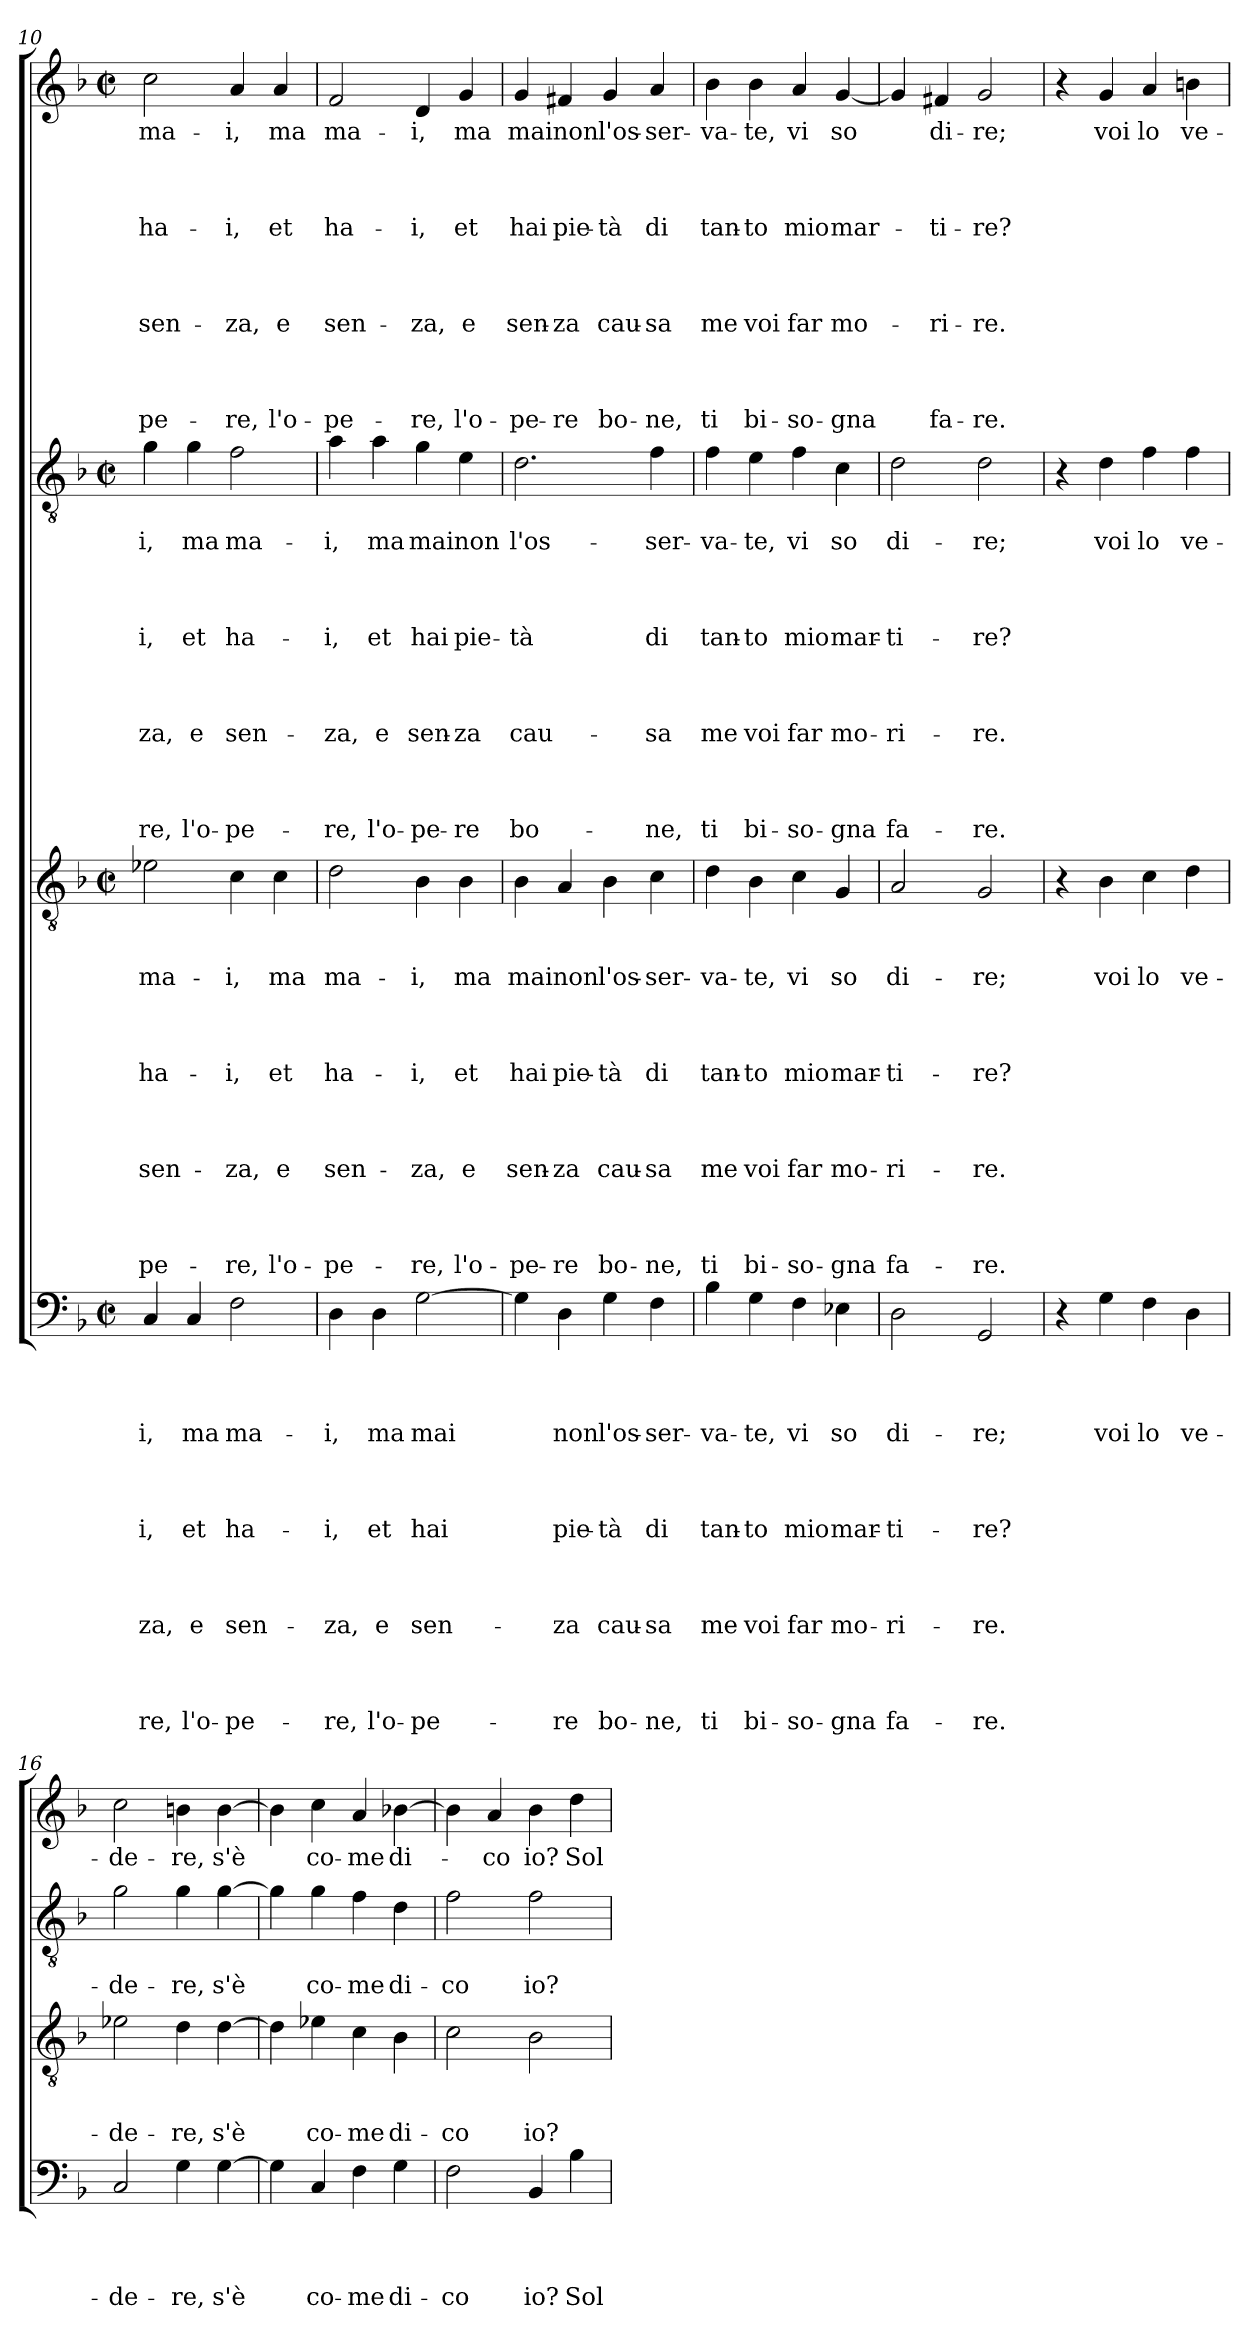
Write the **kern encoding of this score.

**kern	**text	**text	**text	**text	**text	**text	**text	**text	**text	**text	**text	**text	**text	**text	**text	**text	**kern	**text	**text	**text	**text	**text	**text	**text	**text	**text	**text	**text	**text	**text	**text	**text	**kern	**text	**text	**text	**text	**text	**text	**text	**text	**text	**text	**text	**text	**text	**text	**kern	**text	**text	**text	**text	**text	**text	**text	**text	**text	**text	**text	**text	**text
*part4	*part4	*part4	*part4	*part4	*part4	*part4	*part4	*part4	*part4	*part4	*part4	*part4	*part4	*part4	*part4	*part4	*part3	*part3	*part3	*part3	*part3	*part3	*part3	*part3	*part3	*part3	*part3	*part3	*part3	*part3	*part3	*part3	*part2	*part2	*part2	*part2	*part2	*part2	*part2	*part2	*part2	*part2	*part2	*part2	*part2	*part2	*part2	*part1	*part1	*part1	*part1	*part1	*part1	*part1	*part1	*part1	*part1	*part1	*part1	*part1	*part1
*staff4	*staff4	*staff4	*staff4	*staff4	*staff4	*staff4	*staff4	*staff4	*staff4	*staff4	*staff4	*staff4	*staff4	*staff4	*staff4	*staff4	*staff3	*staff3	*staff3	*staff3	*staff3	*staff3	*staff3	*staff3	*staff3	*staff3	*staff3	*staff3	*staff3	*staff3	*staff3	*staff3	*staff2	*staff2	*staff2	*staff2	*staff2	*staff2	*staff2	*staff2	*staff2	*staff2	*staff2	*staff2	*staff2	*staff2	*staff2	*staff1	*staff1	*staff1	*staff1	*staff1	*staff1	*staff1	*staff1	*staff1	*staff1	*staff1	*staff1	*staff1	*staff1
*clefF4	*	*	*	*	*	*	*	*	*	*	*	*	*	*	*	*	*clefGv2	*	*	*	*	*	*	*	*	*	*	*	*	*	*	*	*clefGv2	*	*	*	*	*	*	*	*	*	*	*	*	*	*	*clefG2	*	*	*	*	*	*	*	*	*	*	*	*	*
*k[b-]	*	*	*	*	*	*	*	*	*	*	*	*	*	*	*	*	*k[b-]	*	*	*	*	*	*	*	*	*	*	*	*	*	*	*	*k[b-]	*	*	*	*	*	*	*	*	*	*	*	*	*	*	*k[b-]	*	*	*	*	*	*	*	*	*	*	*	*	*
*F:	*	*	*	*	*	*	*	*	*	*	*	*	*	*	*	*	*F:	*	*	*	*	*	*	*	*	*	*	*	*	*	*	*	*F:	*	*	*	*	*	*	*	*	*	*	*	*	*	*	*F:	*	*	*	*	*	*	*	*	*	*	*	*	*
*M2/2	*	*	*	*	*	*	*	*	*	*	*	*	*	*	*	*	*M2/2	*	*	*	*	*	*	*	*	*	*	*	*	*	*	*	*M2/2	*	*	*	*	*	*	*	*	*	*	*	*	*	*	*M2/2	*	*	*	*	*	*	*	*	*	*	*	*	*
*met(c|)	*	*	*	*	*	*	*	*	*	*	*	*	*	*	*	*	*met(c|)	*	*	*	*	*	*	*	*	*	*	*	*	*	*	*	*met(c|)	*	*	*	*	*	*	*	*	*	*	*	*	*	*	*met(c|)	*	*	*	*	*	*	*	*	*	*	*	*	*
=10	=10	=10	=10	=10	=10	=10	=10	=10	=10	=10	=10	=10	=10	=10	=10	=10	=10	=10	=10	=10	=10	=10	=10	=10	=10	=10	=10	=10	=10	=10	=10	=10	=10	=10	=10	=10	=10	=10	=10	=10	=10	=10	=10	=10	=10	=10	=10	=10	=10	=10	=10	=10	=10	=10	=10	=10	=10	=10	=10	=10	=10
4C/	.	.	.	-i,	.	.	.	-i,	.	.	.	-za,	.	.	.	-re,	2e-X\	.	.	ma-	.	.	.	ha-	.	.	.	sen-	.	.	.	-pe-	4g\	.	-i,	.	.	.	-i,	.	.	.	-za,	.	.	.	-re,	2cc\	ma-	.	.	.	ha-	.	.	.	sen-	.	.	.	-pe-
4C/	.	.	.	ma	.	.	.	et	.	.	.	e	.	.	.	l'o-	.	.	.	.	.	.	.	.	.	.	.	.	.	.	.	.	4g\	.	ma	.	.	.	et	.	.	.	e	.	.	.	l'o-	.	.	.	.	.	.	.	.	.	.	.	.	.	.
2F\	.	.	.	ma-	.	.	.	ha-	.	.	.	sen-	.	.	.	-pe-	4c\	.	.	-i,	.	.	.	-i,	.	.	.	-za,	.	.	.	-re,	2f\	.	ma-	.	.	.	ha-	.	.	.	sen-	.	.	.	-pe-	4a/	-i,	.	.	.	-i,	.	.	.	-za,	.	.	.	-re,
.	.	.	.	.	.	.	.	.	.	.	.	.	.	.	.	.	4c\	.	.	ma	.	.	.	et	.	.	.	e	.	.	.	l'o-	.	.	.	.	.	.	.	.	.	.	.	.	.	.	.	4a/	ma	.	.	.	et	.	.	.	e	.	.	.	l'o-
=11	=11	=11	=11	=11	=11	=11	=11	=11	=11	=11	=11	=11	=11	=11	=11	=11	=11	=11	=11	=11	=11	=11	=11	=11	=11	=11	=11	=11	=11	=11	=11	=11	=11	=11	=11	=11	=11	=11	=11	=11	=11	=11	=11	=11	=11	=11	=11	=11	=11	=11	=11	=11	=11	=11	=11	=11	=11	=11	=11	=11	=11
4D\	.	.	.	-i,	.	.	.	-i,	.	.	.	-za,	.	.	.	-re,	2d\	.	.	ma-	.	.	.	ha-	.	.	.	sen-	.	.	.	-pe-	4a\	.	-i,	.	.	.	-i,	.	.	.	-za,	.	.	.	-re,	2f/	ma-	.	.	.	ha-	.	.	.	sen-	.	.	.	-pe-
4D\	.	.	.	ma	.	.	.	et	.	.	.	e	.	.	.	l'o-	.	.	.	.	.	.	.	.	.	.	.	.	.	.	.	.	4a\	.	ma	.	.	.	et	.	.	.	e	.	.	.	l'o-	.	.	.	.	.	.	.	.	.	.	.	.	.	.
[2G\	.	.	.	mai	.	.	.	hai	.	.	.	sen-	.	.	.	-pe-	4B-\	.	.	-i,	.	.	.	-i,	.	.	.	-za,	.	.	.	-re,	4g\	.	mai	.	.	.	hai	.	.	.	sen-	.	.	.	-pe-	4d/	-i,	.	.	.	-i,	.	.	.	-za,	.	.	.	-re,
.	.	.	.	.	.	.	.	.	.	.	.	.	.	.	.	.	4B-\	.	.	ma	.	.	.	et	.	.	.	e	.	.	.	l'o-	4e\	.	non	.	.	.	pie-	.	.	.	-za	.	.	.	-re	4g/	ma	.	.	.	et	.	.	.	e	.	.	.	l'o-
=12	=12	=12	=12	=12	=12	=12	=12	=12	=12	=12	=12	=12	=12	=12	=12	=12	=12	=12	=12	=12	=12	=12	=12	=12	=12	=12	=12	=12	=12	=12	=12	=12	=12	=12	=12	=12	=12	=12	=12	=12	=12	=12	=12	=12	=12	=12	=12	=12	=12	=12	=12	=12	=12	=12	=12	=12	=12	=12	=12	=12	=12
4G\]	.	.	.	.	.	.	.	.	.	.	.	.	.	.	.	.	4B-\	.	.	mai	.	.	.	hai	.	.	.	sen-	.	.	.	-pe-	2.d\	.	l'os-	.	.	.	-tà	.	.	.	cau-	.	.	.	bo-	4g/	mai	.	.	.	hai	.	.	.	sen-	.	.	.	-pe-
4D\	.	.	.	non	.	.	.	pie-	.	.	.	-za	.	.	.	-re	4A/	.	.	non	.	.	.	pie-	.	.	.	-za	.	.	.	-re	.	.	.	.	.	.	.	.	.	.	.	.	.	.	.	4f#/	non	.	.	.	pie-	.	.	.	-za	.	.	.	-re
4G\	.	.	.	l'os-	.	.	.	-tà	.	.	.	cau-	.	.	.	bo-	4B-\	.	.	l'os-	.	.	.	-tà	.	.	.	cau-	.	.	.	bo-	.	.	.	.	.	.	.	.	.	.	.	.	.	.	.	4g/	l'os-	.	.	.	-tà	.	.	.	cau-	.	.	.	bo-
4F\	.	.	.	-ser-	.	.	.	di	.	.	.	-sa	.	.	.	-ne,	4c\	.	.	-ser-	.	.	.	di	.	.	.	-sa	.	.	.	-ne,	4f\	.	-ser-	.	.	.	di	.	.	.	-sa	.	.	.	-ne,	4a/	-ser-	.	.	.	di	.	.	.	-sa	.	.	.	-ne,
=13	=13	=13	=13	=13	=13	=13	=13	=13	=13	=13	=13	=13	=13	=13	=13	=13	=13	=13	=13	=13	=13	=13	=13	=13	=13	=13	=13	=13	=13	=13	=13	=13	=13	=13	=13	=13	=13	=13	=13	=13	=13	=13	=13	=13	=13	=13	=13	=13	=13	=13	=13	=13	=13	=13	=13	=13	=13	=13	=13	=13	=13
4B-\	.	.	.	-va-	.	.	.	tan-	.	.	.	me	.	.	.	ti	4d\	.	.	-va-	.	.	.	tan-	.	.	.	me	.	.	.	ti	4f\	.	-va-	.	.	.	tan-	.	.	.	me	.	.	.	ti	4b-\	-va-	.	.	.	tan-	.	.	.	me	.	.	.	ti
4G\	.	.	.	-te,	.	.	.	-to	.	.	.	voi	.	.	.	bi-	4B-\	.	.	-te,	.	.	.	-to	.	.	.	voi	.	.	.	bi-	4e\	.	-te,	.	.	.	-to	.	.	.	voi	.	.	.	bi-	4b-\	-te,	.	.	.	-to	.	.	.	voi	.	.	.	bi-
4F\	.	.	.	vi	.	.	.	mio	.	.	.	far	.	.	.	-so-	4c\	.	.	vi	.	.	.	mio	.	.	.	far	.	.	.	-so-	4f\	.	vi	.	.	.	mio	.	.	.	far	.	.	.	-so-	4a/	vi	.	.	.	mio	.	.	.	far	.	.	.	-so-
4E-X\	.	.	.	so	.	.	.	mar-	.	.	.	mo-	.	.	.	-gna	4G/	.	.	so	.	.	.	mar-	.	.	.	mo-	.	.	.	-gna	4c\	.	so	.	.	.	mar-	.	.	.	mo-	.	.	.	-gna	[4g/	so	.	.	.	mar-	.	.	.	mo-	.	.	.	-gna
=14	=14	=14	=14	=14	=14	=14	=14	=14	=14	=14	=14	=14	=14	=14	=14	=14	=14	=14	=14	=14	=14	=14	=14	=14	=14	=14	=14	=14	=14	=14	=14	=14	=14	=14	=14	=14	=14	=14	=14	=14	=14	=14	=14	=14	=14	=14	=14	=14	=14	=14	=14	=14	=14	=14	=14	=14	=14	=14	=14	=14	=14
2D\	.	.	.	di-	.	.	.	-ti-	.	.	.	-ri-	.	.	.	fa-	2A/	.	.	di-	.	.	.	-ti-	.	.	.	-ri-	.	.	.	fa-	2d\	.	di-	.	.	.	-ti-	.	.	.	-ri-	.	.	.	fa-	4g/]	.	.	.	.	.	.	.	.	.	.	.	.	.
.	.	.	.	.	.	.	.	.	.	.	.	.	.	.	.	.	.	.	.	.	.	.	.	.	.	.	.	.	.	.	.	.	.	.	.	.	.	.	.	.	.	.	.	.	.	.	.	4f#/	di-	.	.	.	-ti-	.	.	.	-ri-	.	.	.	fa-
2GG/	.	.	.	-re;	.	.	.	-re?	.	.	.	-re.	.	.	.	-re.	2G/	.	.	-re;	.	.	.	-re?	.	.	.	-re.	.	.	.	-re.	2d\	.	-re;	.	.	.	-re?	.	.	.	-re.	.	.	.	-re.	2g/	-re;	.	.	.	-re?	.	.	.	-re.	.	.	.	-re.
!!LO:PB:g=z
=15	=15	=15	=15	=15	=15	=15	=15	=15	=15	=15	=15	=15	=15	=15	=15	=15	=15	=15	=15	=15	=15	=15	=15	=15	=15	=15	=15	=15	=15	=15	=15	=15	=15	=15	=15	=15	=15	=15	=15	=15	=15	=15	=15	=15	=15	=15	=15	=15	=15	=15	=15	=15	=15	=15	=15	=15	=15	=15	=15	=15	=15
4r	.	.	.	.	.	.	.	.	.	.	.	.	.	.	.	.	4r	.	.	.	.	.	.	.	.	.	.	.	.	.	.	.	4r	.	.	.	.	.	.	.	.	.	.	.	.	.	.	4r	.	.	.	.	.	.	.	.	.	.	.	.	.
4G\	.	.	.	voi	.	.	.	.	.	.	.	.	.	.	.	.	4B-\	.	.	voi	.	.	.	.	.	.	.	.	.	.	.	.	4d\	.	voi	.	.	.	.	.	.	.	.	.	.	.	.	4g/	voi	.	.	.	.	.	.	.	.	.	.	.	.
4F\	.	.	.	lo	.	.	.	.	.	.	.	.	.	.	.	.	4c\	.	.	lo	.	.	.	.	.	.	.	.	.	.	.	.	4f\	.	lo	.	.	.	.	.	.	.	.	.	.	.	.	4a/	lo	.	.	.	.	.	.	.	.	.	.	.	.
4D\	.	.	.	ve-	.	.	.	.	.	.	.	.	.	.	.	.	4d\	.	.	ve-	.	.	.	.	.	.	.	.	.	.	.	.	4f\	.	ve-	.	.	.	.	.	.	.	.	.	.	.	.	4b\	ve-	.	.	.	.	.	.	.	.	.	.	.	.
=16	=16	=16	=16	=16	=16	=16	=16	=16	=16	=16	=16	=16	=16	=16	=16	=16	=16	=16	=16	=16	=16	=16	=16	=16	=16	=16	=16	=16	=16	=16	=16	=16	=16	=16	=16	=16	=16	=16	=16	=16	=16	=16	=16	=16	=16	=16	=16	=16	=16	=16	=16	=16	=16	=16	=16	=16	=16	=16	=16	=16	=16
2C/	.	.	.	-de-	.	.	.	.	.	.	.	.	.	.	.	.	2e-X\	.	.	-de-	.	.	.	.	.	.	.	.	.	.	.	.	2g\	.	-de-	.	.	.	.	.	.	.	.	.	.	.	.	2cc\	-de-	.	.	.	.	.	.	.	.	.	.	.	.
4G\	.	.	.	-re,	.	.	.	.	.	.	.	.	.	.	.	.	4d\	.	.	-re,	.	.	.	.	.	.	.	.	.	.	.	.	4g\	.	-re,	.	.	.	.	.	.	.	.	.	.	.	.	4bn\	-re,	.	.	.	.	.	.	.	.	.	.	.	.
[4G\	.	.	.	s'è	.	.	.	.	.	.	.	.	.	.	.	.	[4d\	.	.	s'è	.	.	.	.	.	.	.	.	.	.	.	.	[4g\	.	s'è	.	.	.	.	.	.	.	.	.	.	.	.	[4b\	s'è	.	.	.	.	.	.	.	.	.	.	.	.
=17	=17	=17	=17	=17	=17	=17	=17	=17	=17	=17	=17	=17	=17	=17	=17	=17	=17	=17	=17	=17	=17	=17	=17	=17	=17	=17	=17	=17	=17	=17	=17	=17	=17	=17	=17	=17	=17	=17	=17	=17	=17	=17	=17	=17	=17	=17	=17	=17	=17	=17	=17	=17	=17	=17	=17	=17	=17	=17	=17	=17	=17
4G\]	.	.	.	.	.	.	.	.	.	.	.	.	.	.	.	.	4d\]	.	.	.	.	.	.	.	.	.	.	.	.	.	.	.	4g\]	.	.	.	.	.	.	.	.	.	.	.	.	.	.	4b\]	.	.	.	.	.	.	.	.	.	.	.	.	.
4C/	.	.	.	co-	.	.	.	.	.	.	.	.	.	.	.	.	4e-X\	.	.	co-	.	.	.	.	.	.	.	.	.	.	.	.	4g\	.	co-	.	.	.	.	.	.	.	.	.	.	.	.	4cc\	co-	.	.	.	.	.	.	.	.	.	.	.	.
4F\	.	.	.	-me	.	.	.	.	.	.	.	.	.	.	.	.	4c\	.	.	-me	.	.	.	.	.	.	.	.	.	.	.	.	4f\	.	-me	.	.	.	.	.	.	.	.	.	.	.	.	4a/	-me	.	.	.	.	.	.	.	.	.	.	.	.
4G\	.	.	.	di-	.	.	.	.	.	.	.	.	.	.	.	.	4B-\	.	.	di-	.	.	.	.	.	.	.	.	.	.	.	.	4d\	.	di-	.	.	.	.	.	.	.	.	.	.	.	.	[4b-X\	di-	.	.	.	.	.	.	.	.	.	.	.	.
=18	=18	=18	=18	=18	=18	=18	=18	=18	=18	=18	=18	=18	=18	=18	=18	=18	=18	=18	=18	=18	=18	=18	=18	=18	=18	=18	=18	=18	=18	=18	=18	=18	=18	=18	=18	=18	=18	=18	=18	=18	=18	=18	=18	=18	=18	=18	=18	=18	=18	=18	=18	=18	=18	=18	=18	=18	=18	=18	=18	=18	=18
2F\	.	.	.	-co	.	.	.	.	.	.	.	.	.	.	.	.	2c\	.	.	-co	.	.	.	.	.	.	.	.	.	.	.	.	2f\	.	-co	.	.	.	.	.	.	.	.	.	.	.	.	4b-\]	.	.	.	.	.	.	.	.	.	.	.	.	.
.	.	.	.	.	.	.	.	.	.	.	.	.	.	.	.	.	.	.	.	.	.	.	.	.	.	.	.	.	.	.	.	.	.	.	.	.	.	.	.	.	.	.	.	.	.	.	.	4a/	-co	.	.	.	.	.	.	.	.	.	.	.	.
4BB-/	.	.	.	io?	.	.	.	.	.	.	.	.	.	.	.	.	2B-\	.	.	io?	.	.	.	.	.	.	.	.	.	.	.	.	2f\	.	io?	.	.	.	.	.	.	.	.	.	.	.	.	4b-\	io?	.	.	.	.	.	.	.	.	.	.	.	.
4B-\	.	.	.	Sol	.	.	.	.	.	.	.	.	.	.	.	.	.	.	.	.	.	.	.	.	.	.	.	.	.	.	.	.	.	.	.	.	.	.	.	.	.	.	.	.	.	.	.	4dd\	Sol	.	.	.	.	.	.	.	.	.	.	.	.
=	=	=	=	=	=	=	=	=	=	=	=	=	=	=	=	=	=	=	=	=	=	=	=	=	=	=	=	=	=	=	=	=	=	=	=	=	=	=	=	=	=	=	=	=	=	=	=	=	=	=	=	=	=	=	=	=	=	=	=	=	=
*-	*-	*-	*-	*-	*-	*-	*-	*-	*-	*-	*-	*-	*-	*-	*-	*-	*-	*-	*-	*-	*-	*-	*-	*-	*-	*-	*-	*-	*-	*-	*-	*-	*-	*-	*-	*-	*-	*-	*-	*-	*-	*-	*-	*-	*-	*-	*-	*-	*-	*-	*-	*-	*-	*-	*-	*-	*-	*-	*-	*-	*-
